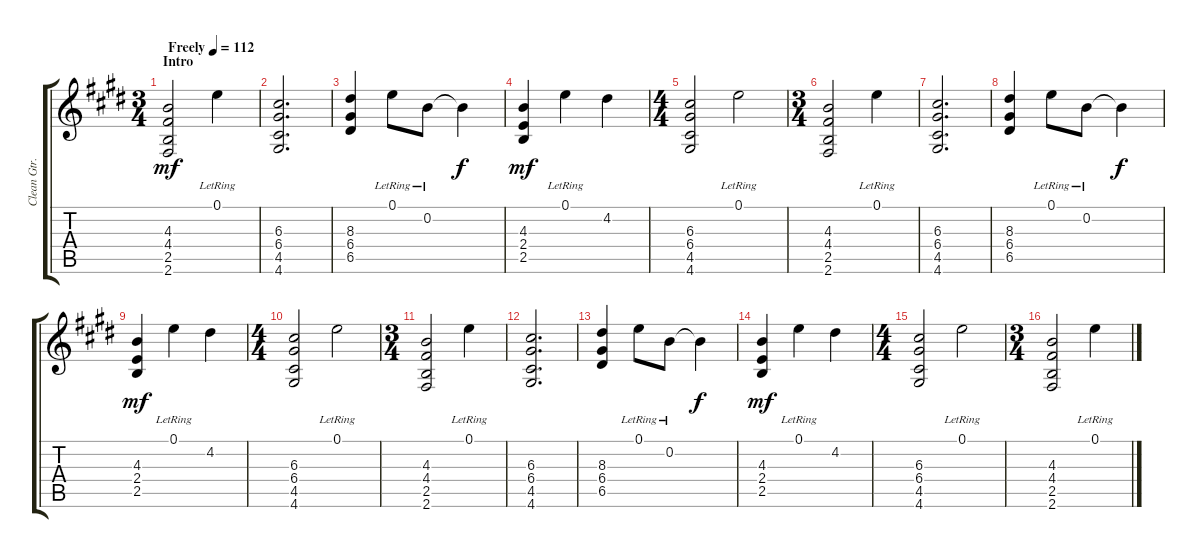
\track ("Clean Gtr. 1" "Clean Gtr.") {instrument electricguitarclean}
\staff {score tabs}
\tuning (E4 B3 G3 D3 A2 E2) {hide}
\ts (3 4)
\section ("" "Intro")
\tempo (112 "Freely")
\clef g2
\ks c#minor
(4.3 4.4 2.5 2.6).2{dy mf instrument electricguitarclean} 0.1{lr}.4 |
(6.3 6.4 4.5 4.6).2{d} |
(8.3 6.4 6.5).4 0.1{lr}.8 0.2{lr}.8 0.2{t}.4{dy f} |
(4.3 2.4 2.5).4{dy mf} 0.1{lr}.4 4.2.4 |
\ts (4 4)
(6.3 6.4 4.5 4.6).2 0.1{lr}.2 |
\ts (3 4)
(4.3 4.4 2.5 2.6).2 0.1{lr}.4 |
(6.3 6.4 4.5 4.6).2{d} |
(8.3 6.4 6.5).4 0.1{lr}.8 0.2{lr}.8 0.2{t}.4{dy f} |
(4.3 2.4 2.5).4{dy mf} 0.1{lr}.4 4.2.4 |
\ts (4 4)
(6.3 6.4 4.5 4.6).2 0.1{lr}.2 |
\ts (3 4)
(4.3 4.4 2.5 2.6).2 0.1{lr}.4 |
(6.3 6.4 4.5 4.6).2{d} |
(8.3 6.4 6.5).4 0.1{lr}.8 0.2{lr}.8 0.2{t}.4{dy f} |
(4.3 2.4 2.5).4{dy mf} 0.1{lr}.4 4.2.4 |
\ts (4 4)
(6.3 6.4 4.5 4.6).2 0.1{lr}.2 |
\ts (3 4)
(4.3 4.4 2.5 2.6).2 0.1{lr}.4
